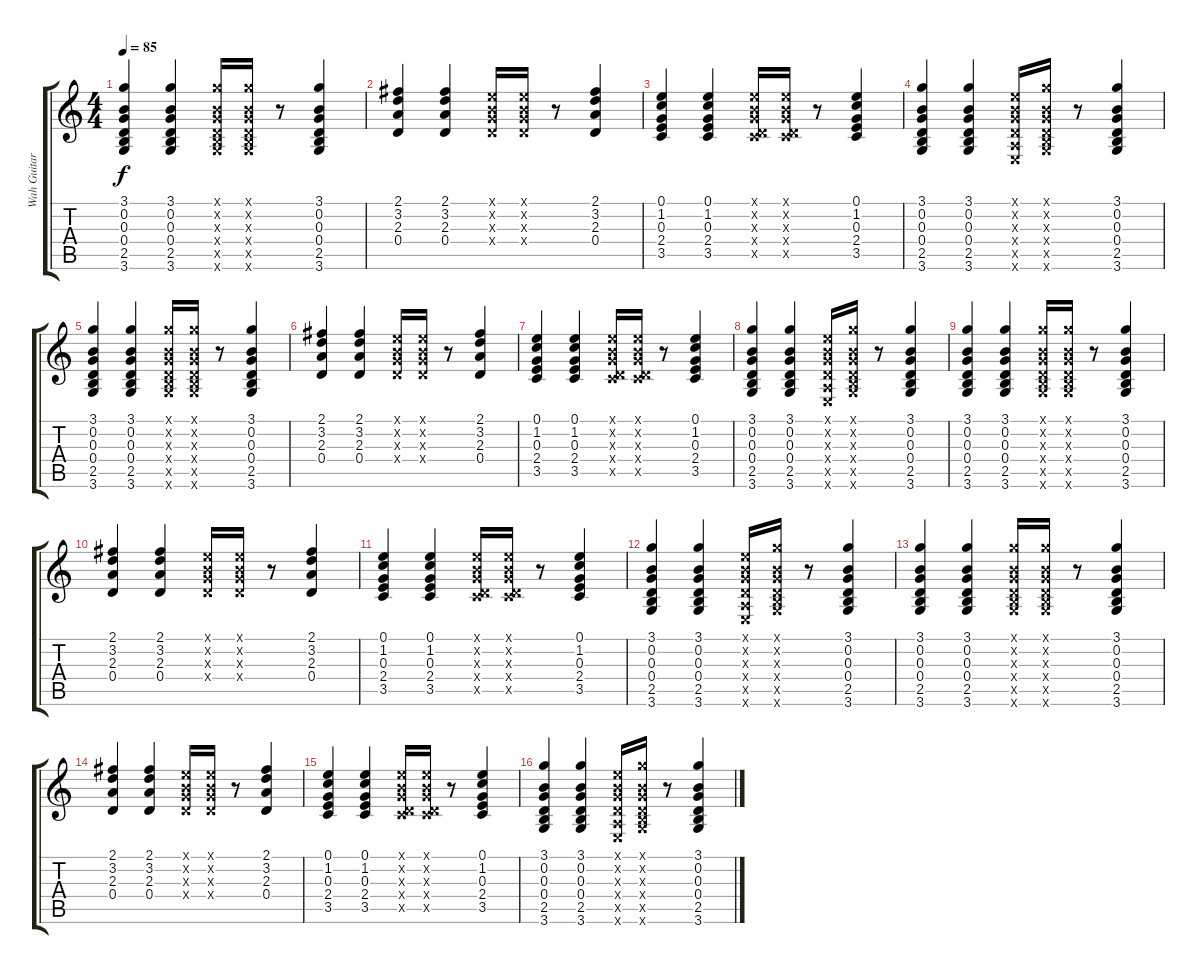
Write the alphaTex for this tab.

\track ("Wah Guitar" "Wah Guitar") {instrument electricguitarjazz}
\staff {score tabs}
\tuning (E4 B3 G3 D3 A2 E2) {hide}
\ts (4 4)
\tempo 85
\clef g2
\ks c
(3.1 0.2 0.3 0.4 2.5 3.6).4{dy f} (3.1 0.2 0.3 0.4 2.5 3.6).4 (3.1{x} 0.2{x} 0.3{x} 0.4{x} 2.5{x} 3.6{x}).16 (3.1{x} 0.2{x} 0.3{x} 0.4{x} 2.5{x} 3.6{x}).16 r.8 (3.1 0.2 0.3 0.4 2.5 3.6).4 |
(2.1 3.2 2.3 0.4).4 (2.1 3.2 2.3 0.4).4 (0.1{x} 0.2{x} 0.3{x} 0.4{x}).16 (0.1{x} 0.2{x} 0.3{x} 0.4{x}).16 r.8 (2.1 3.2 2.3 0.4).4 |
(0.1 1.2 0.3 2.4 3.5).4 (0.1 1.2 0.3 2.4 3.5).4 (0.1{x} 0.2{x} 0.3{x} 0.4{x} 3.5{x}).16 (0.1{x} 0.2{x} 0.3{x} 0.4{x} 3.5{x}).16 r.8 (0.1 1.2 0.3 2.4 3.5).4 |
(3.1 0.2 0.3 0.4 2.5 3.6).4 (3.1 0.2 0.3 0.4 2.5 3.6).4 (0.1{x} 0.2{x} 0.3{x} 0.4{x} 0.5{x} 0.6{x}).16 (3.1{x} 0.2{x} 0.3{x} 0.4{x} 2.5{x} 3.6{x}).16 r.8 (3.1 0.2 0.3 0.4 2.5 3.6).4 |
(3.1 0.2 0.3 0.4 2.5 3.6).4 (3.1 0.2 0.3 0.4 2.5 3.6).4 (3.1{x} 0.2{x} 0.3{x} 0.4{x} 2.5{x} 3.6{x}).16 (3.1{x} 0.2{x} 0.3{x} 0.4{x} 2.5{x} 3.6{x}).16 r.8 (3.1 0.2 0.3 0.4 2.5 3.6).4 |
(2.1 3.2 2.3 0.4).4 (2.1 3.2 2.3 0.4).4 (0.1{x} 0.2{x} 0.3{x} 0.4{x}).16 (0.1{x} 0.2{x} 0.3{x} 0.4{x}).16 r.8 (2.1 3.2 2.3 0.4).4 |
(0.1 1.2 0.3 2.4 3.5).4 (0.1 1.2 0.3 2.4 3.5).4 (0.1{x} 0.2{x} 0.3{x} 0.4{x} 3.5{x}).16 (0.1{x} 0.2{x} 0.3{x} 0.4{x} 3.5{x}).16 r.8 (0.1 1.2 0.3 2.4 3.5).4 |
(3.1 0.2 0.3 0.4 2.5 3.6).4 (3.1 0.2 0.3 0.4 2.5 3.6).4 (0.1{x} 0.2{x} 0.3{x} 0.4{x} 0.5{x} 0.6{x}).16 (3.1{x} 0.2{x} 0.3{x} 0.4{x} 2.5{x} 3.6{x}).16 r.8 (3.1 0.2 0.3 0.4 2.5 3.6).4 |
(3.1 0.2 0.3 0.4 2.5 3.6).4 (3.1 0.2 0.3 0.4 2.5 3.6).4 (3.1{x} 0.2{x} 0.3{x} 0.4{x} 2.5{x} 3.6{x}).16 (3.1{x} 0.2{x} 0.3{x} 0.4{x} 2.5{x} 3.6{x}).16 r.8 (3.1 0.2 0.3 0.4 2.5 3.6).4 |
(2.1 3.2 2.3 0.4).4 (2.1 3.2 2.3 0.4).4 (0.1{x} 0.2{x} 0.3{x} 0.4{x}).16 (0.1{x} 0.2{x} 0.3{x} 0.4{x}).16 r.8 (2.1 3.2 2.3 0.4).4 |
(0.1 1.2 0.3 2.4 3.5).4 (0.1 1.2 0.3 2.4 3.5).4 (0.1{x} 0.2{x} 0.3{x} 0.4{x} 3.5{x}).16 (0.1{x} 0.2{x} 0.3{x} 0.4{x} 3.5{x}).16 r.8 (0.1 1.2 0.3 2.4 3.5).4 |
(3.1 0.2 0.3 0.4 2.5 3.6).4 (3.1 0.2 0.3 0.4 2.5 3.6).4 (0.1{x} 0.2{x} 0.3{x} 0.4{x} 0.5{x} 0.6{x}).16 (3.1{x} 0.2{x} 0.3{x} 0.4{x} 2.5{x} 3.6{x}).16 r.8 (3.1 0.2 0.3 0.4 2.5 3.6).4 |
(3.1 0.2 0.3 0.4 2.5 3.6).4 (3.1 0.2 0.3 0.4 2.5 3.6).4 (3.1{x} 0.2{x} 0.3{x} 0.4{x} 2.5{x} 3.6{x}).16 (3.1{x} 0.2{x} 0.3{x} 0.4{x} 2.5{x} 3.6{x}).16 r.8 (3.1 0.2 0.3 0.4 2.5 3.6).4 |
(2.1 3.2 2.3 0.4).4 (2.1 3.2 2.3 0.4).4 (0.1{x} 0.2{x} 0.3{x} 0.4{x}).16 (0.1{x} 0.2{x} 0.3{x} 0.4{x}).16 r.8 (2.1 3.2 2.3 0.4).4 |
(0.1 1.2 0.3 2.4 3.5).4 (0.1 1.2 0.3 2.4 3.5).4 (0.1{x} 0.2{x} 0.3{x} 0.4{x} 3.5{x}).16 (0.1{x} 0.2{x} 0.3{x} 0.4{x} 3.5{x}).16 r.8 (0.1 1.2 0.3 2.4 3.5).4 |
(3.1 0.2 0.3 0.4 2.5 3.6).4 (3.1 0.2 0.3 0.4 2.5 3.6).4 (0.1{x} 0.2{x} 0.3{x} 0.4{x} 0.5{x} 0.6{x}).16 (3.1{x} 0.2{x} 0.3{x} 0.4{x} 2.5{x} 3.6{x}).16 r.8 (3.1 0.2 0.3 0.4 2.5 3.6).4
